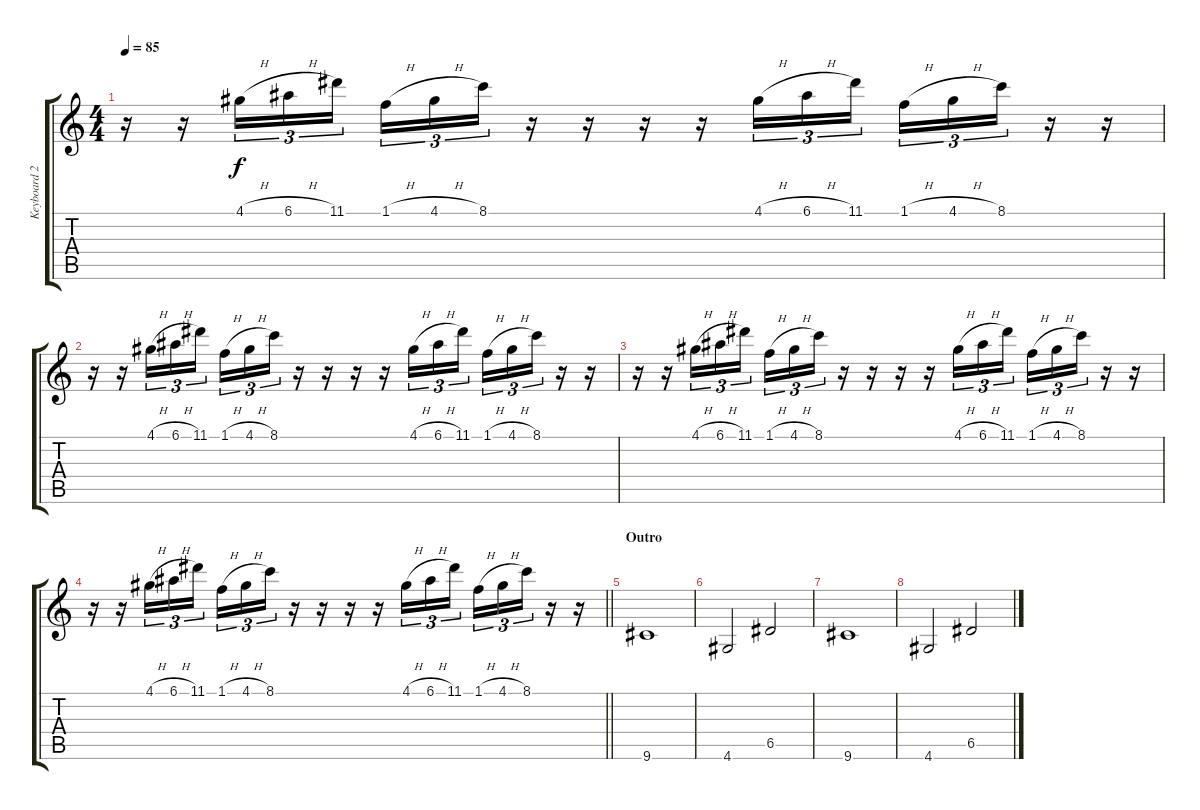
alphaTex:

\track ("Keyboard 2" "Keyboard 2") {instrument synthbass1}
\staff {score tabs}
\tuning (E4 B3 G3 D3 A2 E2) {hide}
\ts (4 4)
\tempo 85
\clef g2
\ks c
r.16{dy f} r.16 4.1{h}.16{tu (3 2)} 6.1{h}.16{tu (3 2)} 11.1.16{tu (3 2)} 1.1{h}.16{tu (3 2)} 4.1{h}.16{tu (3 2)} 8.1.16{tu (3 2)} r.16 r.16 r.16 r.16 4.1{h}.16{tu (3 2)} 6.1{h}.16{tu (3 2)} 11.1.16{tu (3 2)} 1.1{h}.16{tu (3 2)} 4.1{h}.16{tu (3 2)} 8.1.16{tu (3 2)} r.16 r.16 |
r.16 r.16 4.1{h}.16{tu (3 2)} 6.1{h}.16{tu (3 2)} 11.1.16{tu (3 2)} 1.1{h}.16{tu (3 2)} 4.1{h}.16{tu (3 2)} 8.1.16{tu (3 2)} r.16 r.16 r.16 r.16 4.1{h}.16{tu (3 2)} 6.1{h}.16{tu (3 2)} 11.1.16{tu (3 2)} 1.1{h}.16{tu (3 2)} 4.1{h}.16{tu (3 2)} 8.1.16{tu (3 2)} r.16 r.16 |
r.16 r.16 4.1{h}.16{tu (3 2)} 6.1{h}.16{tu (3 2)} 11.1.16{tu (3 2)} 1.1{h}.16{tu (3 2)} 4.1{h}.16{tu (3 2)} 8.1.16{tu (3 2)} r.16 r.16 r.16 r.16 4.1{h}.16{tu (3 2)} 6.1{h}.16{tu (3 2)} 11.1.16{tu (3 2)} 1.1{h}.16{tu (3 2)} 4.1{h}.16{tu (3 2)} 8.1.16{tu (3 2)} r.16 r.16 |
\barLineRight lightlight
r.16 r.16 4.1{h}.16{tu (3 2)} 6.1{h}.16{tu (3 2)} 11.1.16{tu (3 2)} 1.1{h}.16{tu (3 2)} 4.1{h}.16{tu (3 2)} 8.1.16{tu (3 2)} r.16 r.16 r.16 r.16 4.1{h}.16{tu (3 2)} 6.1{h}.16{tu (3 2)} 11.1.16{tu (3 2)} 1.1{h}.16{tu (3 2)} 4.1{h}.16{tu (3 2)} 8.1.16{tu (3 2)} r.16 r.16 |
\section ("" "Outro")
9.6.1{instrument lead2sawtooth} |
4.6.2 6.5.2 |
9.6.1 |
4.6.2 6.5.2
